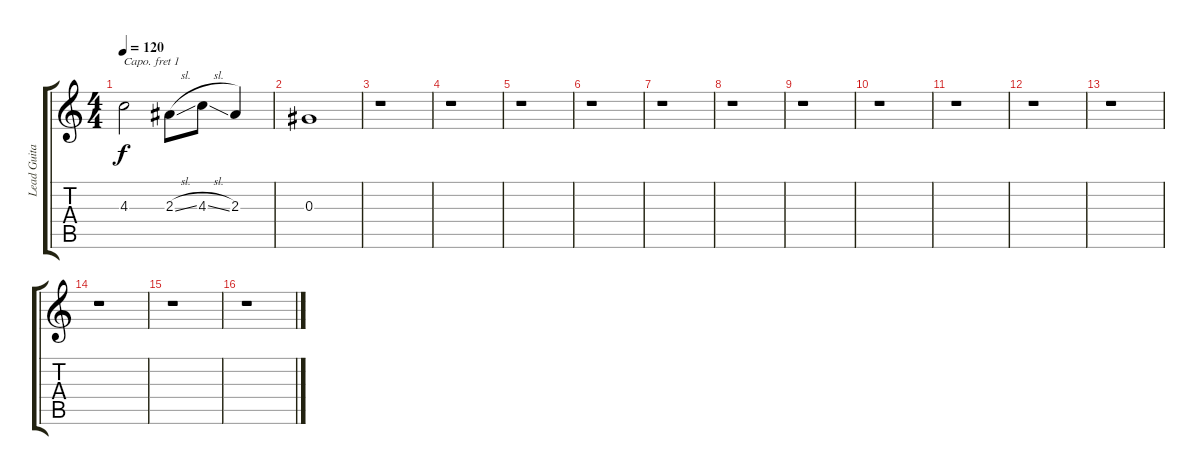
\track ("Lead Guitar" "Lead Guita") {instrument overdrivenguitar}
\staff {score tabs}
\capo 1
\tuning (E4 B3 G3 D3 A2 E2) {hide}
\ts (4 4)
\tempo 120
\clef g2
\ks c
4.3{t}.2{dy f} 2.3{sl}.8 4.3{sl}.8 2.3.4 |
0.3.1 |
r.1 |
r.1 |
r.1 |
r.1 |
r.1 |
r.1 |
r.1 |
r.1 |
r.1 |
r.1 |
r.1 |
r.1 |
r.1 |
r.1
